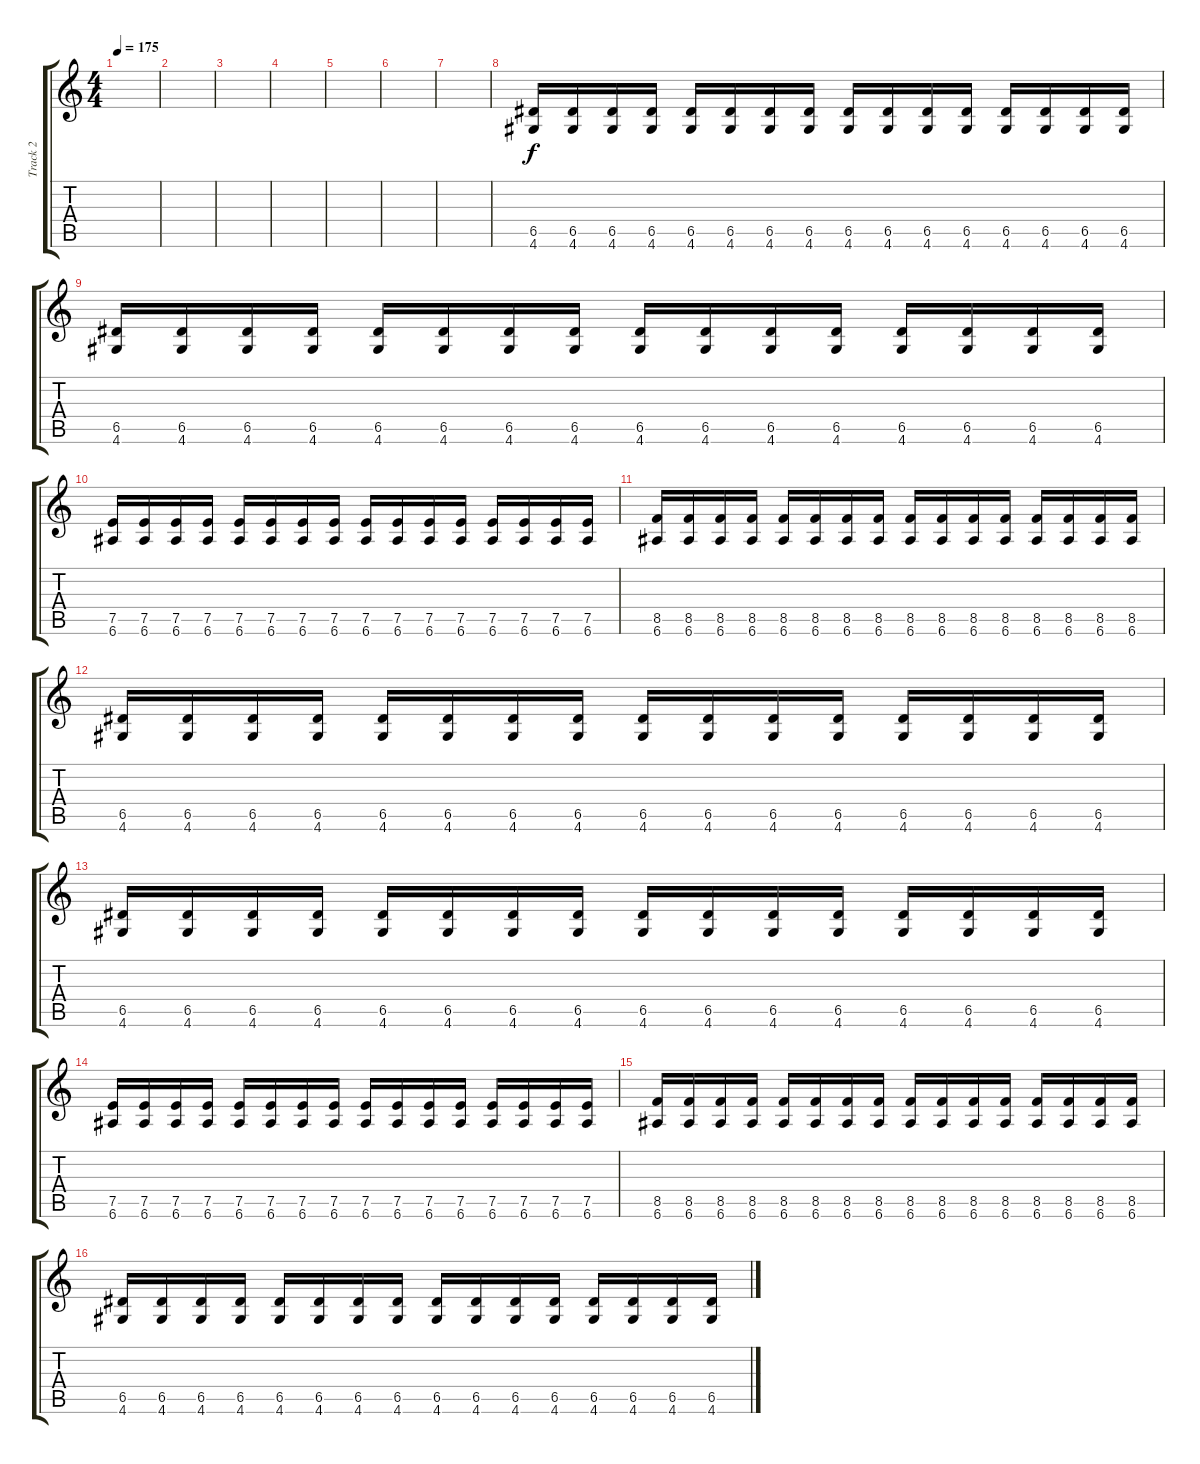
\track ("Track 2" "Track 2") {instrument distortionguitar}
\staff {score tabs}
\tuning (E4 B3 G3 D3 A2 E2) {hide}
\ts (4 4)
\tempo 175
\clef g2
\ks c
|
|
|
|
|
|
|
(6.5 4.6).16 (6.5 4.6).16 (6.5 4.6).16 (6.5 4.6).16 (6.5 4.6).16 (6.5 4.6).16 (6.5 4.6).16 (6.5 4.6).16 (6.5 4.6).16 (6.5 4.6).16 (6.5 4.6).16 (6.5 4.6).16 (6.5 4.6).16 (6.5 4.6).16 (6.5 4.6).16 (6.5 4.6).16 |
(6.5 4.6).16 (6.5 4.6).16 (6.5 4.6).16 (6.5 4.6).16 (6.5 4.6).16 (6.5 4.6).16 (6.5 4.6).16 (6.5 4.6).16 (6.5 4.6).16 (6.5 4.6).16 (6.5 4.6).16 (6.5 4.6).16 (6.5 4.6).16 (6.5 4.6).16 (6.5 4.6).16 (6.5 4.6).16 |
(7.5 6.6).16 (7.5 6.6).16 (7.5 6.6).16 (7.5 6.6).16 (7.5 6.6).16 (7.5 6.6).16 (7.5 6.6).16 (7.5 6.6).16 (7.5 6.6).16 (7.5 6.6).16 (7.5 6.6).16 (7.5 6.6).16 (7.5 6.6).16 (7.5 6.6).16 (7.5 6.6).16 (7.5 6.6).16 |
(8.5 6.6).16 (8.5 6.6).16 (8.5 6.6).16 (8.5 6.6).16 (8.5 6.6).16 (8.5 6.6).16 (8.5 6.6).16 (8.5 6.6).16 (8.5 6.6).16 (8.5 6.6).16 (8.5 6.6).16 (8.5 6.6).16 (8.5 6.6).16 (8.5 6.6).16 (8.5 6.6).16 (8.5 6.6).16 |
(6.5 4.6).16 (6.5 4.6).16 (6.5 4.6).16 (6.5 4.6).16 (6.5 4.6).16 (6.5 4.6).16 (6.5 4.6).16 (6.5 4.6).16 (6.5 4.6).16 (6.5 4.6).16 (6.5 4.6).16 (6.5 4.6).16 (6.5 4.6).16 (6.5 4.6).16 (6.5 4.6).16 (6.5 4.6).16 |
(6.5 4.6).16 (6.5 4.6).16 (6.5 4.6).16 (6.5 4.6).16 (6.5 4.6).16 (6.5 4.6).16 (6.5 4.6).16 (6.5 4.6).16 (6.5 4.6).16 (6.5 4.6).16 (6.5 4.6).16 (6.5 4.6).16 (6.5 4.6).16 (6.5 4.6).16 (6.5 4.6).16 (6.5 4.6).16 |
(7.5 6.6).16 (7.5 6.6).16 (7.5 6.6).16 (7.5 6.6).16 (7.5 6.6).16 (7.5 6.6).16 (7.5 6.6).16 (7.5 6.6).16 (7.5 6.6).16 (7.5 6.6).16 (7.5 6.6).16 (7.5 6.6).16 (7.5 6.6).16 (7.5 6.6).16 (7.5 6.6).16 (7.5 6.6).16 |
(8.5 6.6).16 (8.5 6.6).16 (8.5 6.6).16 (8.5 6.6).16 (8.5 6.6).16 (8.5 6.6).16 (8.5 6.6).16 (8.5 6.6).16 (8.5 6.6).16 (8.5 6.6).16 (8.5 6.6).16 (8.5 6.6).16 (8.5 6.6).16 (8.5 6.6).16 (8.5 6.6).16 (8.5 6.6).16 |
(6.5 4.6).16 (6.5 4.6).16 (6.5 4.6).16 (6.5 4.6).16 (6.5 4.6).16 (6.5 4.6).16 (6.5 4.6).16 (6.5 4.6).16 (6.5 4.6).16 (6.5 4.6).16 (6.5 4.6).16 (6.5 4.6).16 (6.5 4.6).16 (6.5 4.6).16 (6.5 4.6).16 (6.5 4.6).16
